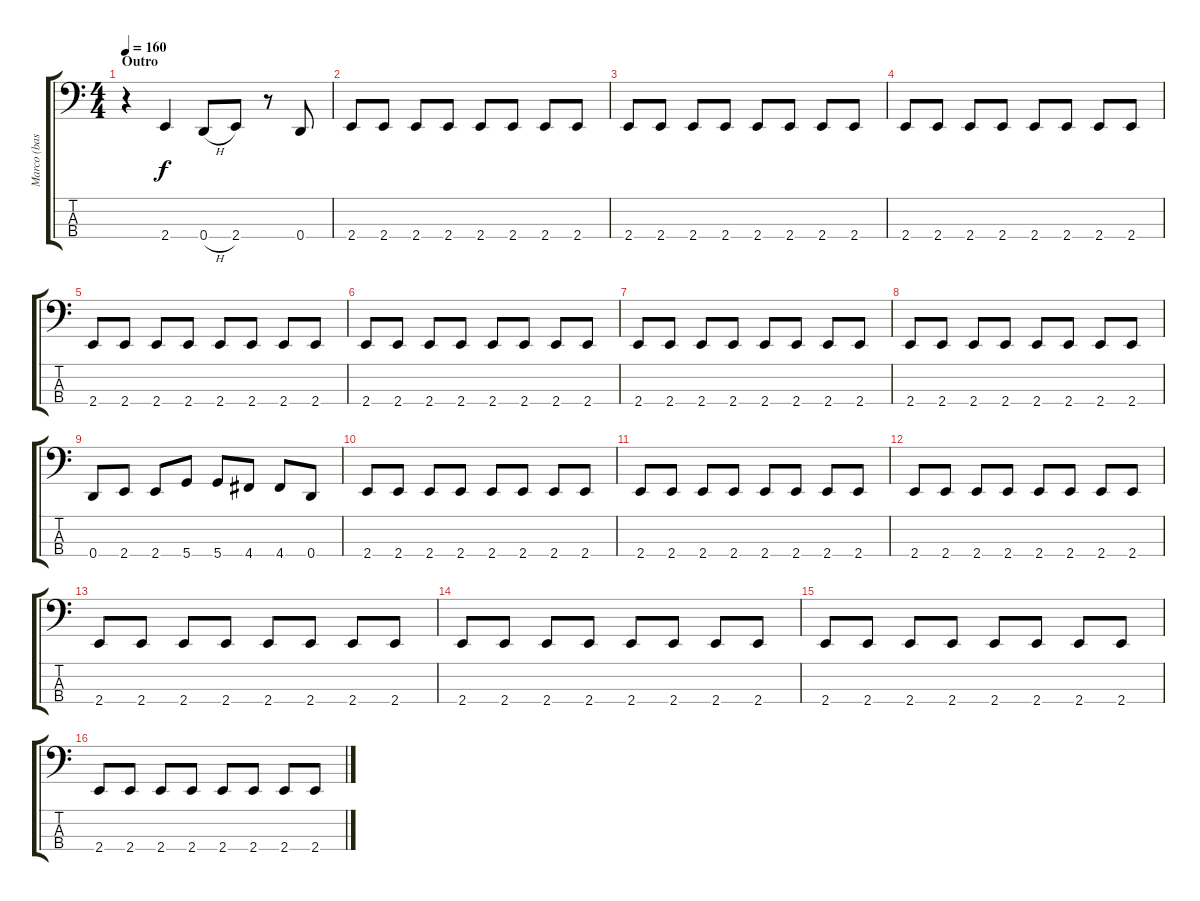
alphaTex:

\track ("Marco (bass)" "Marco (bas") {instrument electricbassfinger}
\staff {score tabs}
\tuning (G2 D2 A1 D1) {hide}
\ts (4 4)
\section ("" "Outro")
\tempo 160
\clef f4
\ks c
r.4{dy f} 2.4.4 0.4{h}.8 2.4.8 r.8 0.4.8 |
2.4.8 2.4.8 2.4.8 2.4.8 2.4.8 2.4.8 2.4.8 2.4.8 |
2.4.8 2.4.8 2.4.8 2.4.8 2.4.8 2.4.8 2.4.8 2.4.8 |
2.4.8 2.4.8 2.4.8 2.4.8 2.4.8 2.4.8 2.4.8 2.4.8 |
2.4.8 2.4.8 2.4.8 2.4.8 2.4.8 2.4.8 2.4.8 2.4.8 |
2.4.8 2.4.8 2.4.8 2.4.8 2.4.8 2.4.8 2.4.8 2.4.8 |
2.4.8 2.4.8 2.4.8 2.4.8 2.4.8 2.4.8 2.4.8 2.4.8 |
2.4.8 2.4.8 2.4.8 2.4.8 2.4.8 2.4.8 2.4.8 2.4.8 |
0.4.8 2.4.8 2.4.8 5.4.8 5.4.8 4.4.8 4.4.8 0.4.8 |
2.4.8 2.4.8 2.4.8 2.4.8 2.4.8 2.4.8 2.4.8 2.4.8 |
2.4.8 2.4.8 2.4.8 2.4.8 2.4.8 2.4.8 2.4.8 2.4.8 |
2.4.8 2.4.8 2.4.8 2.4.8 2.4.8 2.4.8 2.4.8 2.4.8 |
2.4.8 2.4.8 2.4.8 2.4.8 2.4.8 2.4.8 2.4.8 2.4.8 |
2.4.8 2.4.8 2.4.8 2.4.8 2.4.8 2.4.8 2.4.8 2.4.8 |
2.4.8 2.4.8 2.4.8 2.4.8 2.4.8 2.4.8 2.4.8 2.4.8 |
2.4.8 2.4.8 2.4.8 2.4.8 2.4.8 2.4.8 2.4.8 2.4.8
